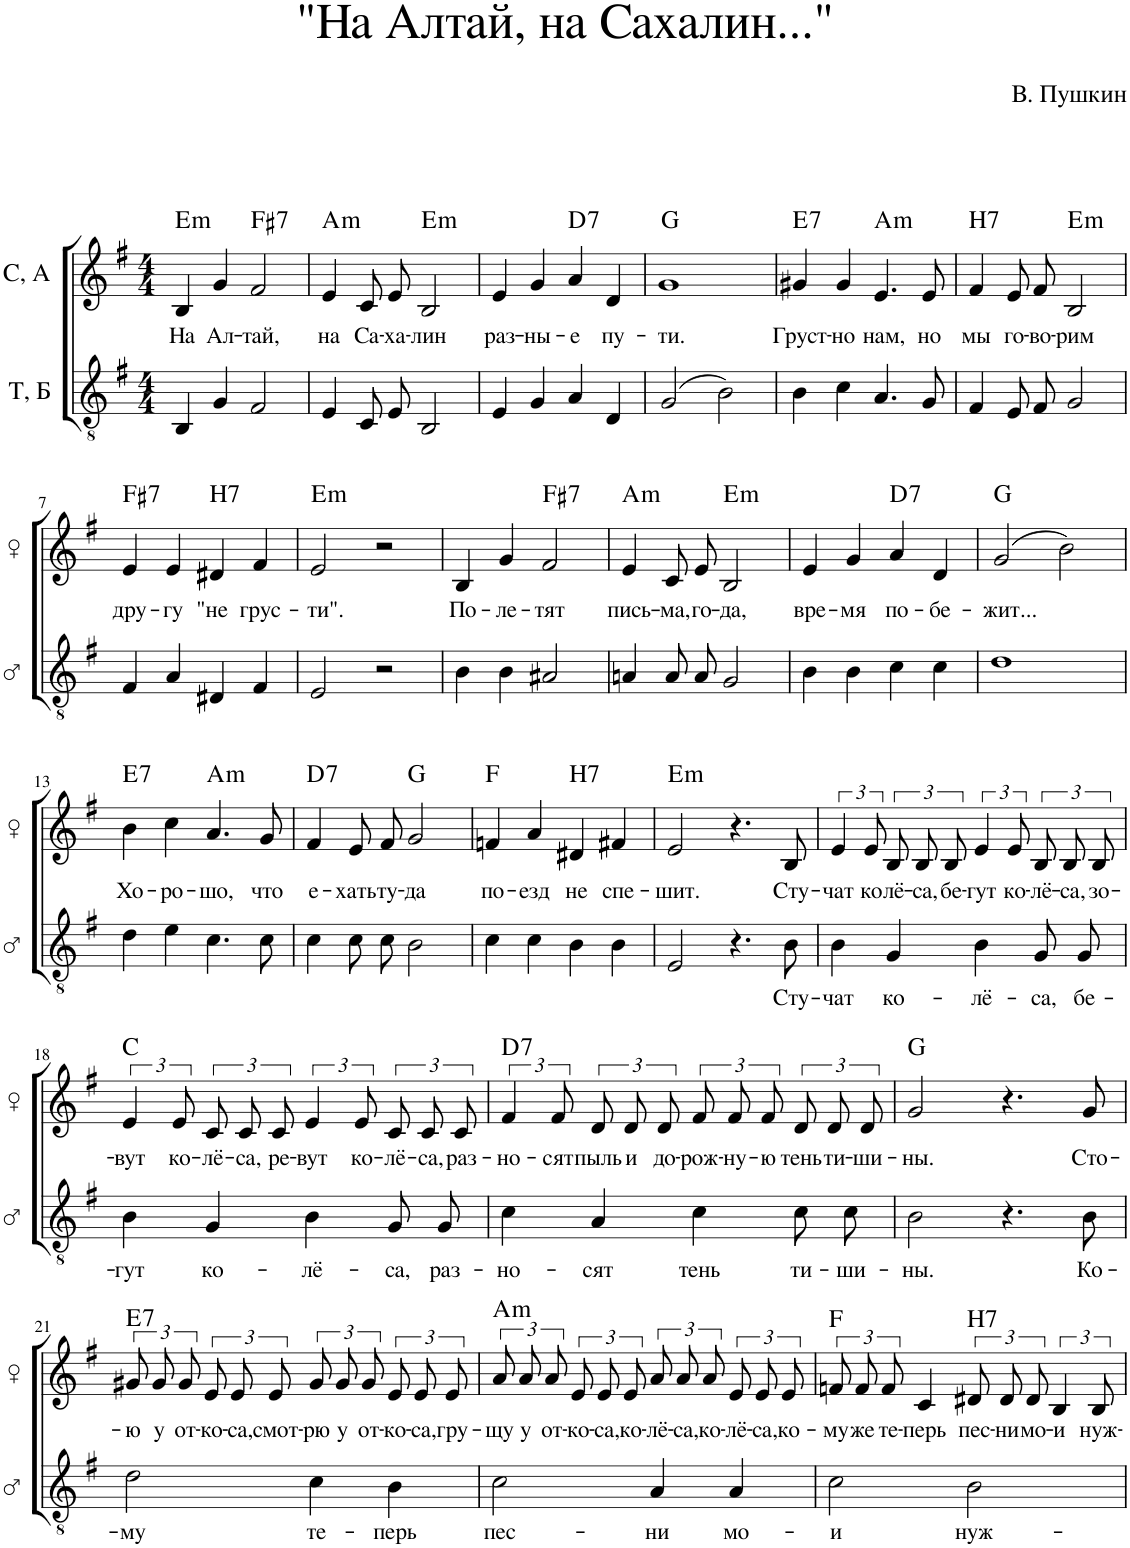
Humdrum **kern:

**kern	**text	**kern	**text	**harte
*part2	*part2	*part1	*part1	*part1
*staff2	*staff2	*staff1	*staff1	*
*I"Т, Б	*	*I"С, А	*	*
*clefGv2	*	*clefG2	*	*
*k[f#]	*	*k[f#]	*	*
*M4/4	*	*M4/4	*	*
=1	=1	=1	=1	=1
!	!	!	!LO:LY:b	!LO:H:kt=m
4BB/	.	4B/	На	E:min
!	!	!	!LO:LY:b	!
4G/	.	4g/	Ал-	.
!	!	!	!LO:LY:b	!LO:H:kt=7
2F#/	.	2f#/	-тай,	F#:7
=2	=2	=2	=2	=2
!	!	!	!LO:LY:b	!LO:H:kt=m
4E/	.	4e/	на	A:min
!	!	!	!LO:LY:b	!
8C/L	.	8c/L	Са-	.
!	!	!	!LO:LY:b	!
8E/J	.	8e/J	-ха-	.
!	!	!	!LO:LY:b	!LO:H:kt=m
2BB/	.	2B/	-лин	E:min
=3	=3	=3	=3	=3
!	!	!	!LO:LY:b	!
4E/	.	4e/	раз-	.
!	!	!	!LO:LY:b	!
4G/	.	4g/	-ны-	.
!	!	!	!LO:LY:b	!LO:H:kt=7
4A/	.	4a/	-е	D:7
!	!	!	!LO:LY:b	!
4D/	.	4d/	пу-	.
=4	=4	=4	=4	=4
!	!	!	!LO:LY:b	!
(2G/	.	1g	-ти.	G:maj
2B\)	.	.	.	.
=5	=5	=5	=5	=5
!	!	!	!LO:LY:b	!LO:H:kt=7
4B\	.	4g#X/	Груст-	E:7
!	!	!	!LO:LY:b	!
4c\	.	4g#/	-но	.
!	!	!	!LO:LY:b	!LO:H:kt=m
4.A/	.	4.e/	нам,	A:min
!	!	!	!LO:LY:b	!
8G/	.	8e/	но	.
=6	=6	=6	=6	=6
!	!	!	!LO:LY:b	!LO:H:kt=H7
4F#/	.	4f#/	мы	N
!	!	!	!LO:LY:b	!
8E/L	.	8e/L	го-	.
!	!	!	!LO:LY:b	!
8F#/J	.	8f#/J	-во-	.
!	!	!	!LO:LY:b	!LO:H:kt=m
2G/	.	2B/	-рим	E:min
!!LO:LB:g=z
=7	=7	=7	=7	=7
!	!	!	!LO:LY:b	!LO:H:kt=7
4F#/	.	4e/	дру-	F#:7
!	!	!	!LO:LY:b	!
4A/	.	4e/	-гу	.
!	!	!	!LO:LY:b	!LO:H:kt=H7
4D#X/	.	4d#X/	"не	N
!	!	!	!LO:LY:b	!
4F#/	.	4f#/	грус-	.
=8	=8	=8	=8	=8
!	!	!	!LO:LY:b	!LO:H:kt=m
2E/	.	2e/	-ти".	E:min
2r	.	2r	.	.
=9	=9	=9	=9	=9
!	!	!	!LO:LY:b	!
4B\	.	4B/	По-	.
!	!	!	!LO:LY:b	!
4B\	.	4g/	-ле-	.
!	!	!	!LO:LY:b	!LO:H:kt=7
2A#X/	.	2f#/	-тят	F#:7
=10	=10	=10	=10	=10
!	!	!	!LO:LY:b	!LO:H:kt=m
4An/	.	4e/	пись-	A:min
!	!	!	!LO:LY:b	!
8A/L	.	8c/L	-ма,	.
!	!	!	!LO:LY:b	!
8A/J	.	8e/J	го-	.
!	!	!	!LO:LY:b	!LO:H:kt=m
2G/	.	2B/	-да,	E:min
=11	=11	=11	=11	=11
!	!	!	!LO:LY:b	!
4B\	.	4e/	вре-	.
!	!	!	!LO:LY:b	!
4B\	.	4g/	-мя	.
!	!	!	!LO:LY:b	!LO:H:kt=7
4c\	.	4a/	по-	D:7
!	!	!	!LO:LY:b	!
4c\	.	4d/	-бе-	.
=12	=12	=12	=12	=12
!	!	!	!LO:LY:b	!
1d	.	(2g/	-жит...	G:maj
.	.	2b\)	.	.
!!LO:LB:g=z
=13	=13	=13	=13	=13
!	!	!	!LO:LY:b	!LO:H:kt=7
4d\	.	4b\	Хо-	E:7
!	!	!	!LO:LY:b	!
4e\	.	4cc\	-ро-	.
!	!	!	!LO:LY:b	!LO:H:kt=m
4.c\	.	4.a/	-шо,	A:min
!	!	!	!LO:LY:b	!
8c\	.	8g/	что	.
=14	=14	=14	=14	=14
!	!	!	!LO:LY:b	!LO:H:kt=7
4c\	.	4f#/	е-	D:7
!	!	!	!LO:LY:b	!
8c\L	.	8e/L	-хать	.
!	!	!	!LO:LY:b	!
8c\J	.	8f#/J	ту-	.
!	!	!	!LO:LY:b	!
2B\	.	2g/	-да	G:maj
=15	=15	=15	=15	=15
!	!	!	!LO:LY:b	!
4c\	.	4fn/	по-	F:maj
!	!	!	!LO:LY:b	!
4c\	.	4a/	-езд	.
!	!	!	!LO:LY:b	!LO:H:kt=H7
4B\	.	4d#X/	не	N
!	!	!	!LO:LY:b	!
4B\	.	4f#X/	спе-	.
=16	=16	=16	=16	=16
!	!	!	!LO:LY:b	!LO:H:kt=m
2E/	.	2e/	-шит.	E:min
4.r	.	4.r	.	.
!	!LO:LY:b	!	!LO:LY:b	!
8B\	Сту-	8B/	Сту-	.
=17	=17	=17	=17	=17
!	!LO:LY:b	!	!LO:LY:b	!
4B\	-чат	6e/	-чат	.
!	!	!	!LO:LY:b	!
.	.	12e/	ко	.
!	!LO:LY:b	!	!LO:LY:b	!
4G/	ко-	12B/L	лё-	.
!	!	!	!LO:LY:b	!
.	.	12B/	-са,	.
!	!	!	!LO:LY:b	!
.	.	12B/J	бе-	.
!	!LO:LY:b	!	!LO:LY:b	!
4B\	-лё-	6e/	-гут	.
!	!	!	!LO:LY:b	!
.	.	12e/	ко-	.
!	!LO:LY:b	!	!LO:LY:b	!
8G/L	-са,	12B/L	-лё-	.
!	!	!	!LO:LY:b	!
.	.	12B/	-са,	.
!	!LO:LY:b	!	!	!
8G/J	бе-	.	.	.
!	!	!	!LO:LY:b	!
.	.	12B/J	зо-	.
!!LO:LB:g=z
=18	=18	=18	=18	=18
!	!LO:LY:b	!	!LO:LY:b	!
4B\	-гут	6e/	-вут	C:maj
!	!	!	!LO:LY:b	!
.	.	12e/	ко-	.
!	!LO:LY:b	!	!LO:LY:b	!
4G/	ко-	12c/L	-лё-	.
!	!	!	!LO:LY:b	!
.	.	12c/	-са,	.
!	!	!	!LO:LY:b	!
.	.	12c/J	ре-	.
!	!LO:LY:b	!	!LO:LY:b	!
4B\	-лё-	6e/	-вут	.
!	!	!	!LO:LY:b	!
.	.	12e/	-ко-	.
!	!LO:LY:b	!	!LO:LY:b	!
8G/L	-са,	12c/L	-лё-	.
!	!	!	!LO:LY:b	!
.	.	12c/	-са,	.
!	!LO:LY:b	!	!	!
8G/J	раз-	.	.	.
!	!	!	!LO:LY:b	!
.	.	12c/J	раз-	.
=19	=19	=19	=19	=19
!	!LO:LY:b	!	!LO:LY:b	!LO:H:kt=7
4c\	-но-	6f#/	-но-	D:7
!	!	!	!LO:LY:b	!
.	.	12f#/	-сят	.
!	!LO:LY:b	!	!LO:LY:b	!
4A/	-сят	12d/L	пыль	.
!	!	!	!LO:LY:b	!
.	.	12d/	и	.
!	!	!	!LO:LY:b	!
.	.	12d/J	до-	.
!	!LO:LY:b	!	!LO:LY:b	!
4c\	тень	12f#/L	-рож-	.
!	!	!	!LO:LY:b	!
.	.	12f#/	-ну-	.
!	!	!	!LO:LY:b	!
.	.	12f#/J	-ю	.
!	!LO:LY:b	!	!LO:LY:b	!
8c\L	ти-	12d/L	тень	.
!	!	!	!LO:LY:b	!
.	.	12d/	ти-	.
!	!LO:LY:b	!	!	!
8c\J	-ши-	.	.	.
!	!	!	!LO:LY:b	!
.	.	12d/J	-ши-	.
=20	=20	=20	=20	=20
!	!LO:LY:b	!	!LO:LY:b	!
2B\	-ны.	2g/	-ны.	G:maj
4.r	.	4.r	.	.
!	!LO:LY:b	!	!LO:LY:b	!
8B\	Ко-	8g/	Сто-	.
!!LO:LB:g=z
=21	=21	=21	=21	=21
!	!LO:LY:b	!	!LO:LY:b	!LO:H:kt=7
2d\	-му	12g#X/L	-ю	E:7
!	!	!	!LO:LY:b	!
.	.	12g#/	у	.
!	!	!	!LO:LY:b	!
.	.	12g#/J	от-	.
!	!	!	!LO:LY:b	!
.	.	12e/L	-ко-	.
!	!	!	!LO:LY:b	!
.	.	12e/	-са,	.
!	!	!	!LO:LY:b	!
.	.	12e/J	смот-	.
!	!LO:LY:b	!	!LO:LY:b	!
4c\	те-	12g#/L	-рю	.
!	!	!	!LO:LY:b	!
.	.	12g#/	у	.
!	!	!	!LO:LY:b	!
.	.	12g#/J	от-	.
!	!LO:LY:b	!	!LO:LY:b	!
4B\	-перь	12e/L	-ко-	.
!	!	!	!LO:LY:b	!
.	.	12e/	-са,	.
!	!	!	!LO:LY:b	!
.	.	12e/J	гру-	.
=22	=22	=22	=22	=22
!	!LO:LY:b	!	!LO:LY:b	!LO:H:kt=m
2c\	пес-	12a/L	-щу	A:min
!	!	!	!LO:LY:b	!
.	.	12a/	у	.
!	!	!	!LO:LY:b	!
.	.	12a/J	от-	.
!	!	!	!LO:LY:b	!
.	.	12e/L	-ко-	.
!	!	!	!LO:LY:b	!
.	.	12e/	-са,	.
!	!	!	!LO:LY:b	!
.	.	12e/J	ко-	.
!	!LO:LY:b	!	!LO:LY:b	!
4A/	-ни	12a/L	-лё-	.
!	!	!	!LO:LY:b	!
.	.	12a/	-са,	.
!	!	!	!LO:LY:b	!
.	.	12a/J	ко-	.
!	!LO:LY:b	!	!LO:LY:b	!
4A/	мо-	12e/L	-лё-	.
!	!	!	!LO:LY:b	!
.	.	12e/	-са,	.
!	!	!	!LO:LY:b	!
.	.	12e/J	ко-	.
=23	=23	=23	=23	=23
!	!LO:LY:b	!	!LO:LY:b	!
2c\	-и	12fn/L	-му	F:maj
!	!	!	!LO:LY:b	!
.	.	12f/	же	.
!	!	!	!LO:LY:b	!
.	.	12f/J	те-	.
!	!	!	!LO:LY:b	!
.	.	4c/	-перь	.
!	!LO:LY:b	!	!LO:LY:b	!LO:H:kt=H7
2B\	нуж-	12d#X/L	пес-	N
!	!	!	!LO:LY:b	!
.	.	12d#/	-ни	.
!	!	!	!LO:LY:b	!
.	.	12d#/J	мо-	.
!	!	!	!LO:LY:b	!
.	.	6B/	-и	.
!	!	!	!LO:LY:b	!
.	.	12B/	нуж-	.
=	=	=	=	=
*-	*-	*-	*-	*-
